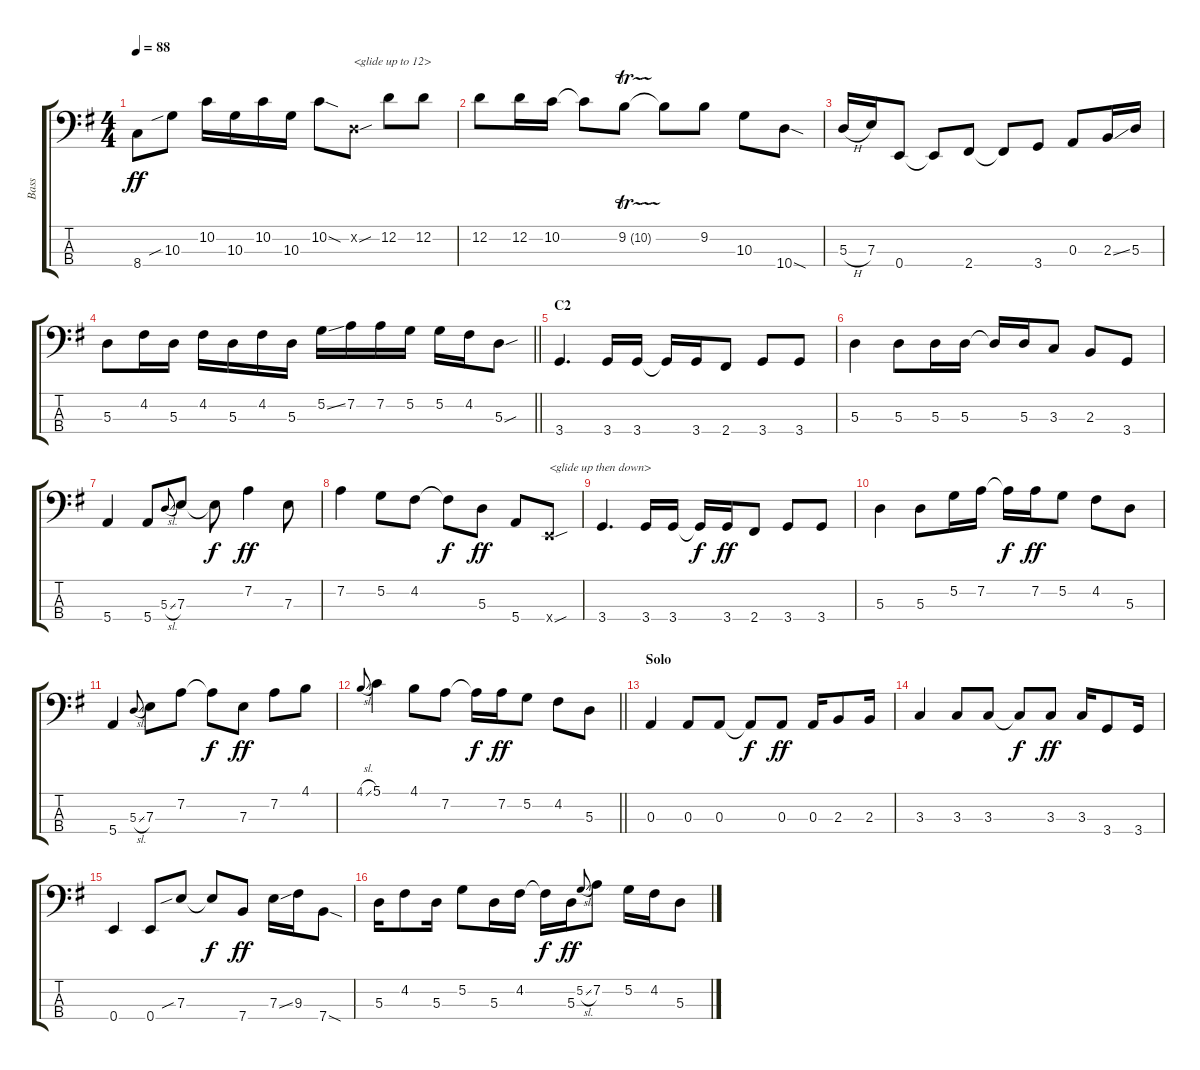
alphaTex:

\track ("Bass" "Bass") {instrument electricbasspick}
\staff {score tabs}
\tuning (G2 D2 A1 E1) {hide}
\ts (4 4)
\tempo 88
\clef f4
\ks g
8.4.8{dy ff} 10.3{sib}.8 10.2.16 10.3.16 10.2.16 10.3.16 10.2{sod}.8 0.2{sou x}.8{txt "<glide up to 12>"} 12.2.8 12.2.8 |
12.2.8 12.2.16 10.2.16 10.2{t}.8 9.2{tr (10 32)}.8 9.2{t}.8 9.2.8 10.3.8 10.4{sod}.8 |
5.3{h}.16 7.3.16 0.4.8 0.4{t}.8 2.4.8 2.4{t}.8 3.4.8 0.3.8 2.3{ss}.16 5.3.16 |
\barLineRight lightlight
5.3.8 4.2.16 5.3.16 4.2.16 5.3.16 4.2.16 5.3.16 5.2{ss}.16 7.2.16 7.2.16 5.2.16 5.2.16 4.2.16 5.3{sou}.8 |
\section ("" "C2")
3.4.4{d} 3.4.16 3.4.16 3.4{t}.16 3.4.16 2.4.8 3.4.8 3.4.8 |
5.3.4 5.3.8 5.3.16 5.3.16 5.3{t}.16 5.3.16 3.3.8 2.3.8 3.4.8 |
5.4.4 5.4.8 5.3{sl}.8{gr onbeat} 7.3.8 7.3{t}.8{dy f} 7.2.4{dy ff} 7.3.8 |
7.2.4 5.2.8 4.2.8 4.2{t}.8{dy f} 5.3.8{dy ff} 5.4.8 0.4{sou x}.8{txt "<glide up then down>"} |
3.4.4{d} 3.4.16 3.4.16 3.4{t}.16{dy f} 3.4.16{dy ff} 2.4.8 3.4.8 3.4.8 |
5.3.4 5.3.8 5.2.16 7.2.16 7.2{t}.16{dy f} 7.2.16{dy ff} 5.2.8 4.2.8 5.3.8 |
5.4.4 5.3{sl}.8{gr onbeat} 7.3.8 7.2.8 7.2{t}.8{dy f} 7.3.8{dy ff} 7.2.8 4.1.8 |
\barLineRight lightlight
4.1{sl}.8{gr onbeat} 5.1.4 4.1.8 7.2.8 7.2{t}.16{dy f} 7.2.16{dy ff} 5.2.8 4.2.8 5.3.8 |
\section ("" "Solo")
0.3.4 0.3.8 0.3.8 0.3{t}.8{dy f} 0.3.8{dy ff} 0.3.16 2.3.8 2.3.16 |
3.3.4 3.3.8 3.3.8 3.3{t}.8{dy f} 3.3.8{dy ff} 3.3.16 3.4.8 3.4.16 |
0.4.4 0.4.8 7.3{sib}.8 7.3{t}.8{dy f} 7.4.8{dy ff} 7.3{ss}.16 9.3.16 7.4{sod}.8 |
5.3.16 4.2.8 5.3.16 5.2.8 5.3.16 4.2.16 4.2{t}.16{dy f} 5.3.16{dy ff} 5.2{sl}.8{gr onbeat} 7.2.8 5.2.16 4.2.16 5.3.8
